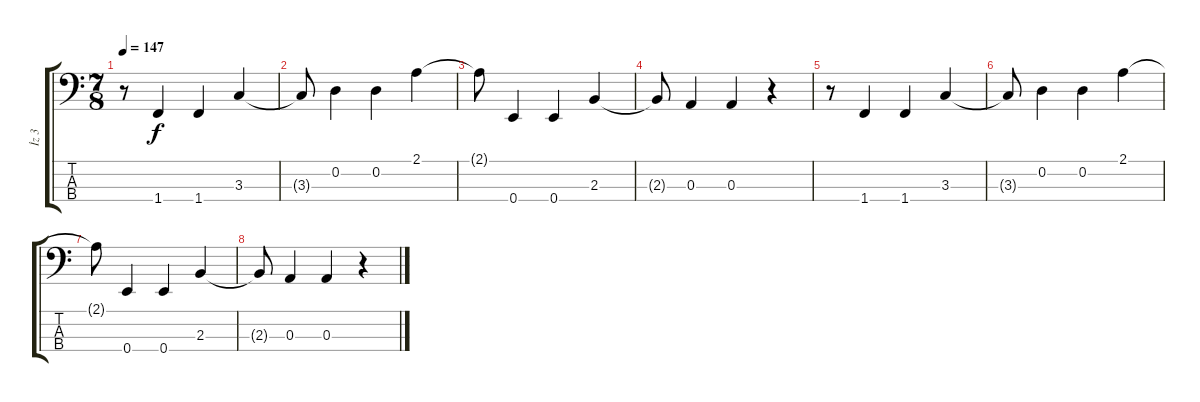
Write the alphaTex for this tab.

\track ("İz 3" "İz 3") {instrument electricbassfinger}
\staff {score tabs}
\tuning (G2 D2 A1 E1) {hide}
\ts (7 8)
\tempo 147
\clef f4
\ks c
r.8{dy f} 1.4.4 1.4.4 3.3.4 |
3.3{t}.8 0.2.4 0.2.4 2.1.4 |
2.1{t}.8 0.4.4 0.4.4 2.3.4 |
2.3{t}.8 0.3.4 0.3.4 r.4 |
r.8 1.4.4 1.4.4 3.3.4 |
3.3{t}.8 0.2.4 0.2.4 2.1.4 |
2.1{t}.8 0.4.4 0.4.4 2.3.4 |
2.3{t}.8 0.3.4 0.3.4 r.4
